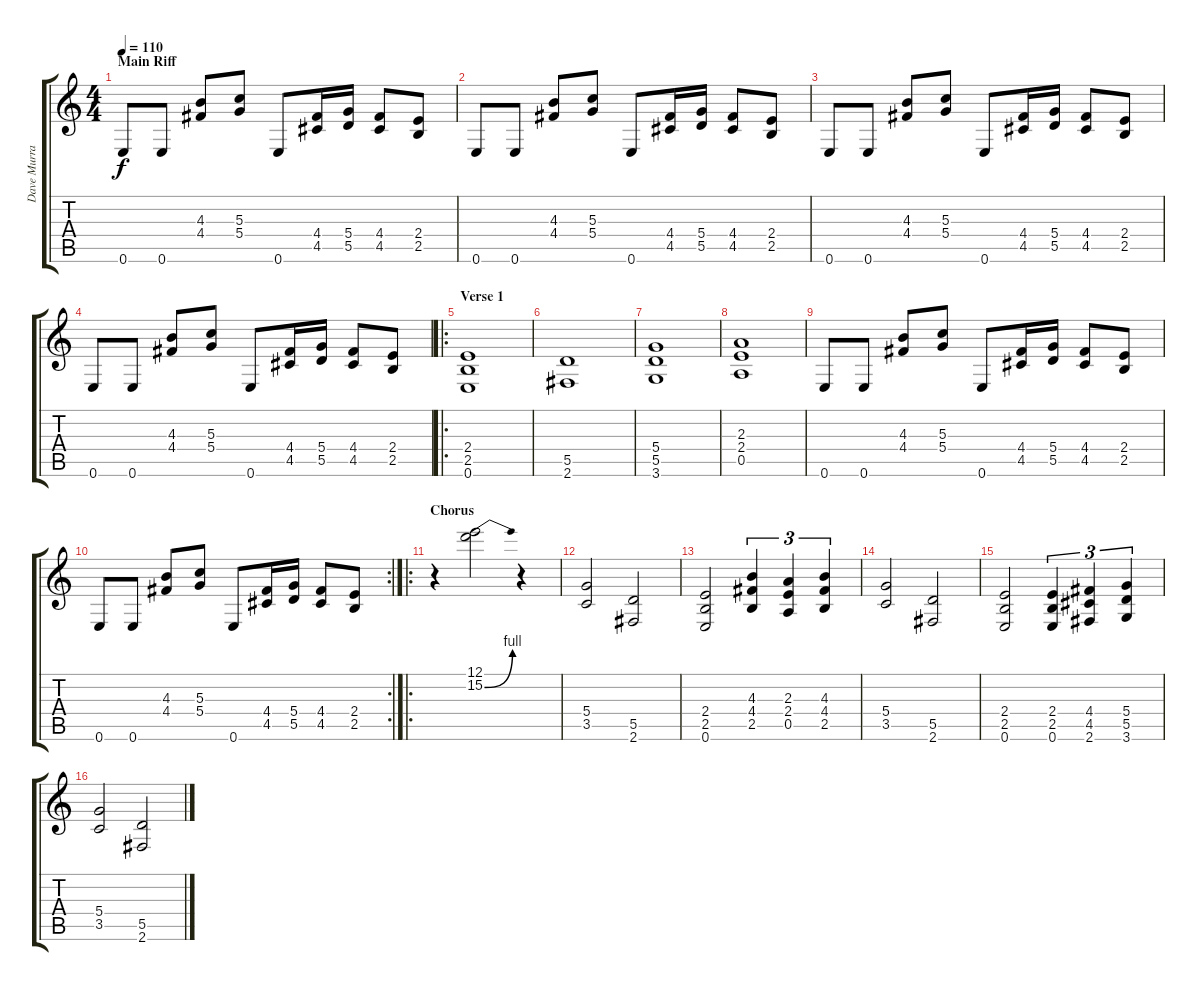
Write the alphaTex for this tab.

\track ("Dave Murray : (Distortion)" "Dave Murra") {instrument distortionguitar}
\staff {score tabs}
\tuning (E4 B3 G3 D3 A2 E2) {hide}
\ts (4 4)
\section ("" "Main Riff")
\tempo 110
\clef g2
\ks c
0.6.8{dy f} 0.6.8 (4.3 4.4).8 (5.3 5.4).8 0.6.8 (4.4 4.5).16 (5.4 5.5).16 (4.4 4.5).8 (2.4 2.5).8 |
0.6.8 0.6.8 (4.3 4.4).8 (5.3 5.4).8 0.6.8 (4.4 4.5).16 (5.4 5.5).16 (4.4 4.5).8 (2.4 2.5).8 |
0.6.8 0.6.8 (4.3 4.4).8 (5.3 5.4).8 0.6.8 (4.4 4.5).16 (5.4 5.5).16 (4.4 4.5).8 (2.4 2.5).8 |
0.6.8 0.6.8 (4.3 4.4).8 (5.3 5.4).8 0.6.8 (4.4 4.5).16 (5.4 5.5).16 (4.4 4.5).8 (2.4 2.5).8 |
\ro
\section ("" "Verse 1")
(2.4 2.5 0.6).1 |
(5.5 2.6).1 |
(5.4 5.5 3.6).1 |
(2.3 2.4 0.5).1 |
0.6.8 0.6.8 (4.3 4.4).8 (5.3 5.4).8 0.6.8 (4.4 4.5).16 (5.4 5.5).16 (4.4 4.5).8 (2.4 2.5).8 |
\rc 2
0.6.8 0.6.8 (4.3 4.4).8 (5.3 5.4).8 0.6.8 (4.4 4.5).16 (5.4 5.5).16 (4.4 4.5).8 (2.4 2.5).8 |
\ro
\section ("" "Chorus")
r.4 (12.1 15.2{be (bend 0 0 60 4)}).2 r.4 |
(5.4 3.5).2 (5.5 2.6).2 |
(2.4 2.5 0.6).2 (4.3 4.4 2.5).4{tu (3 2)} (2.3 2.4 0.5).4{tu (3 2)} (4.3 4.4 2.5).4{tu (3 2)} |
(5.4 3.5).2 (5.5 2.6).2 |
(2.4 2.5 0.6).2 (2.4 2.5 0.6).4{tu (3 2)} (4.4 4.5 2.6).4{tu (3 2)} (5.4 5.5 3.6).4{tu (3 2)} |
(5.4 3.5).2 (5.5 2.6).2
